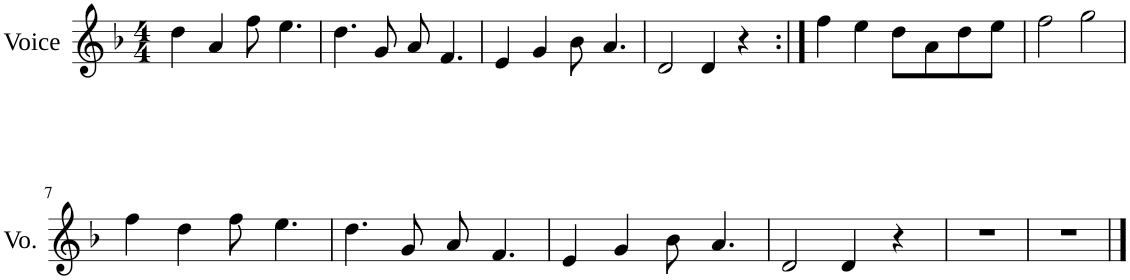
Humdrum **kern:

**kern
*part1
*staff1
*I"Voice
*I'Vo.
*clefG2
*k[b-]
*M4/4
=1
4dd\
4a/
8ff\
4.ee\
=2
4.dd\
8g/
8a/
4.f/
=3
4e/
4g/
8b-\
4.a/
=4
2d/
4d/
4r
=5:|!
4ff\
4ee\
8dd\L
8a\
8dd\
8ee\J
=6
2ff\
2gg\
!!LO:LB:g=z
=7
4ff\
4dd\
8ff\
4.ee\
=8
4.dd\
8g/
8a/
4.f/
=9
4e/
4g/
8b-\
4.a/
=10
2d/
4d/
4r
=11
1r
=12
1r
==
*-
